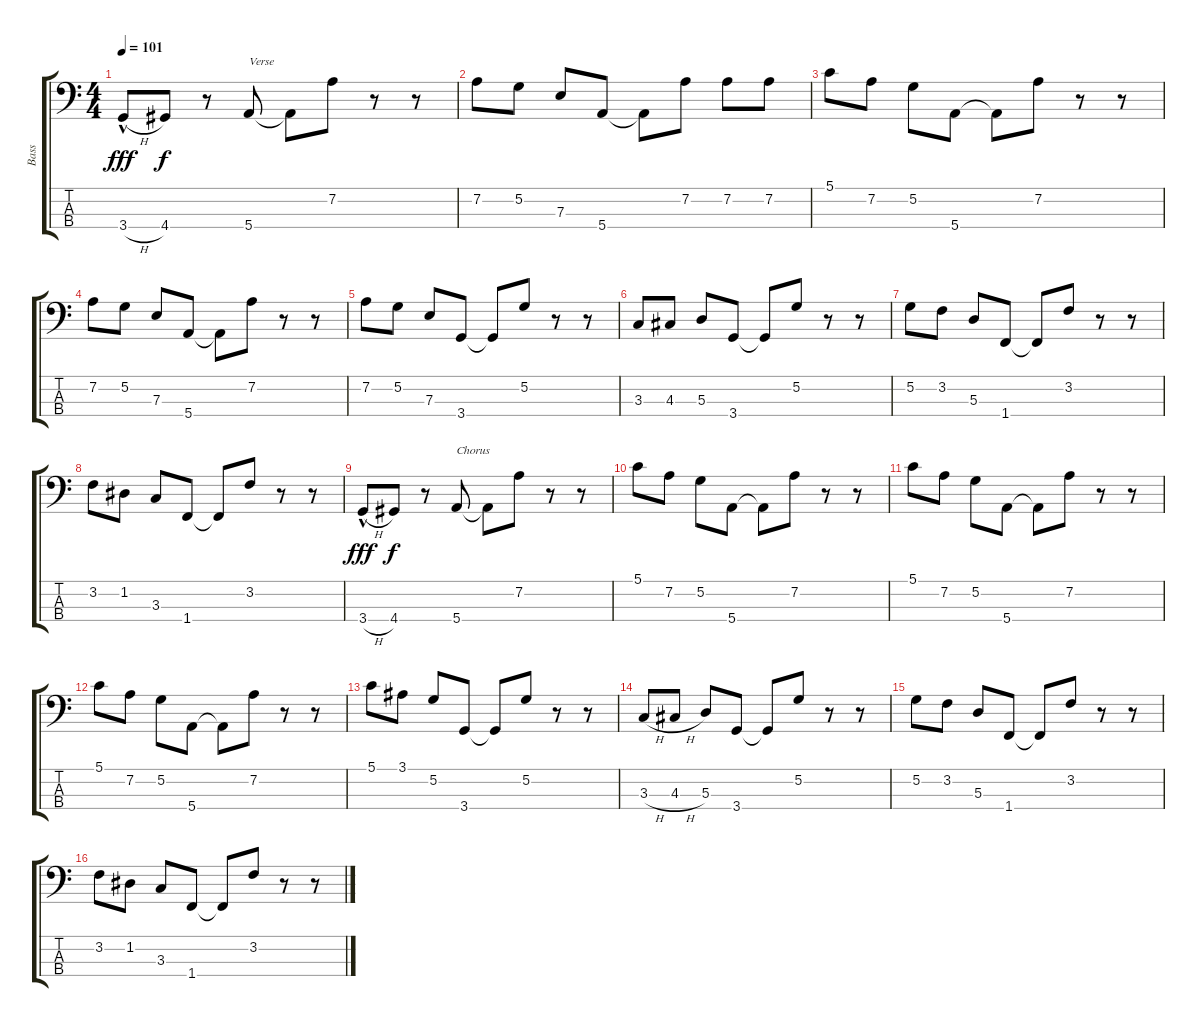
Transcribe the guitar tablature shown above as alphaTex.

\track ("Bass" "Bass") {instrument electricbassfinger}
\staff {score tabs}
\tuning (G2 D2 A1 E1) {hide}
\ts (4 4)
\tempo 101
\clef f4
\ks c
3.4{h hac}.8{dy fff} 4.4.8{dy f} r.8 5.4.8{txt "Verse"} 5.4{t}.8 7.2.8 r.8 r.8 |
7.2.8 5.2.8 7.3.8 5.4.8 5.4{t}.8 7.2.8 7.2.8 7.2.8 |
5.1.8 7.2.8 5.2.8 5.4.8 5.4{t}.8 7.2.8 r.8 r.8 |
7.2.8 5.2.8 7.3.8 5.4.8 5.4{t}.8 7.2.8 r.8 r.8 |
7.2.8 5.2.8 7.3.8 3.4.8 3.4{t}.8 5.2.8 r.8 r.8 |
3.3.8 4.3.8 5.3.8 3.4.8 3.4{t}.8 5.2.8 r.8 r.8 |
5.2.8 3.2.8 5.3.8 1.4.8 1.4{t}.8 3.2.8 r.8 r.8 |
3.2.8 1.2.8 3.3.8 1.4.8 1.4{t}.8 3.2.8 r.8 r.8 |
3.4{h hac}.8{dy fff} 4.4.8{dy f} r.8 5.4.8{txt "Chorus"} 5.4{t}.8 7.2.8 r.8 r.8 |
5.1.8 7.2.8 5.2.8 5.4.8 5.4{t}.8 7.2.8 r.8 r.8 |
5.1.8 7.2.8 5.2.8 5.4.8 5.4{t}.8 7.2.8 r.8 r.8 |
5.1.8 7.2.8 5.2.8 5.4.8 5.4{t}.8 7.2.8 r.8 r.8 |
5.1.8 3.1.8 5.2.8 3.4.8 3.4{t}.8 5.2.8 r.8 r.8 |
3.3{h}.8 4.3{h}.8 5.3.8 3.4.8 3.4{t}.8 5.2.8 r.8 r.8 |
5.2.8 3.2.8 5.3.8 1.4.8 1.4{t}.8 3.2.8 r.8 r.8 |
3.2.8 1.2.8 3.3.8 1.4.8 1.4{t}.8 3.2.8 r.8 r.8
